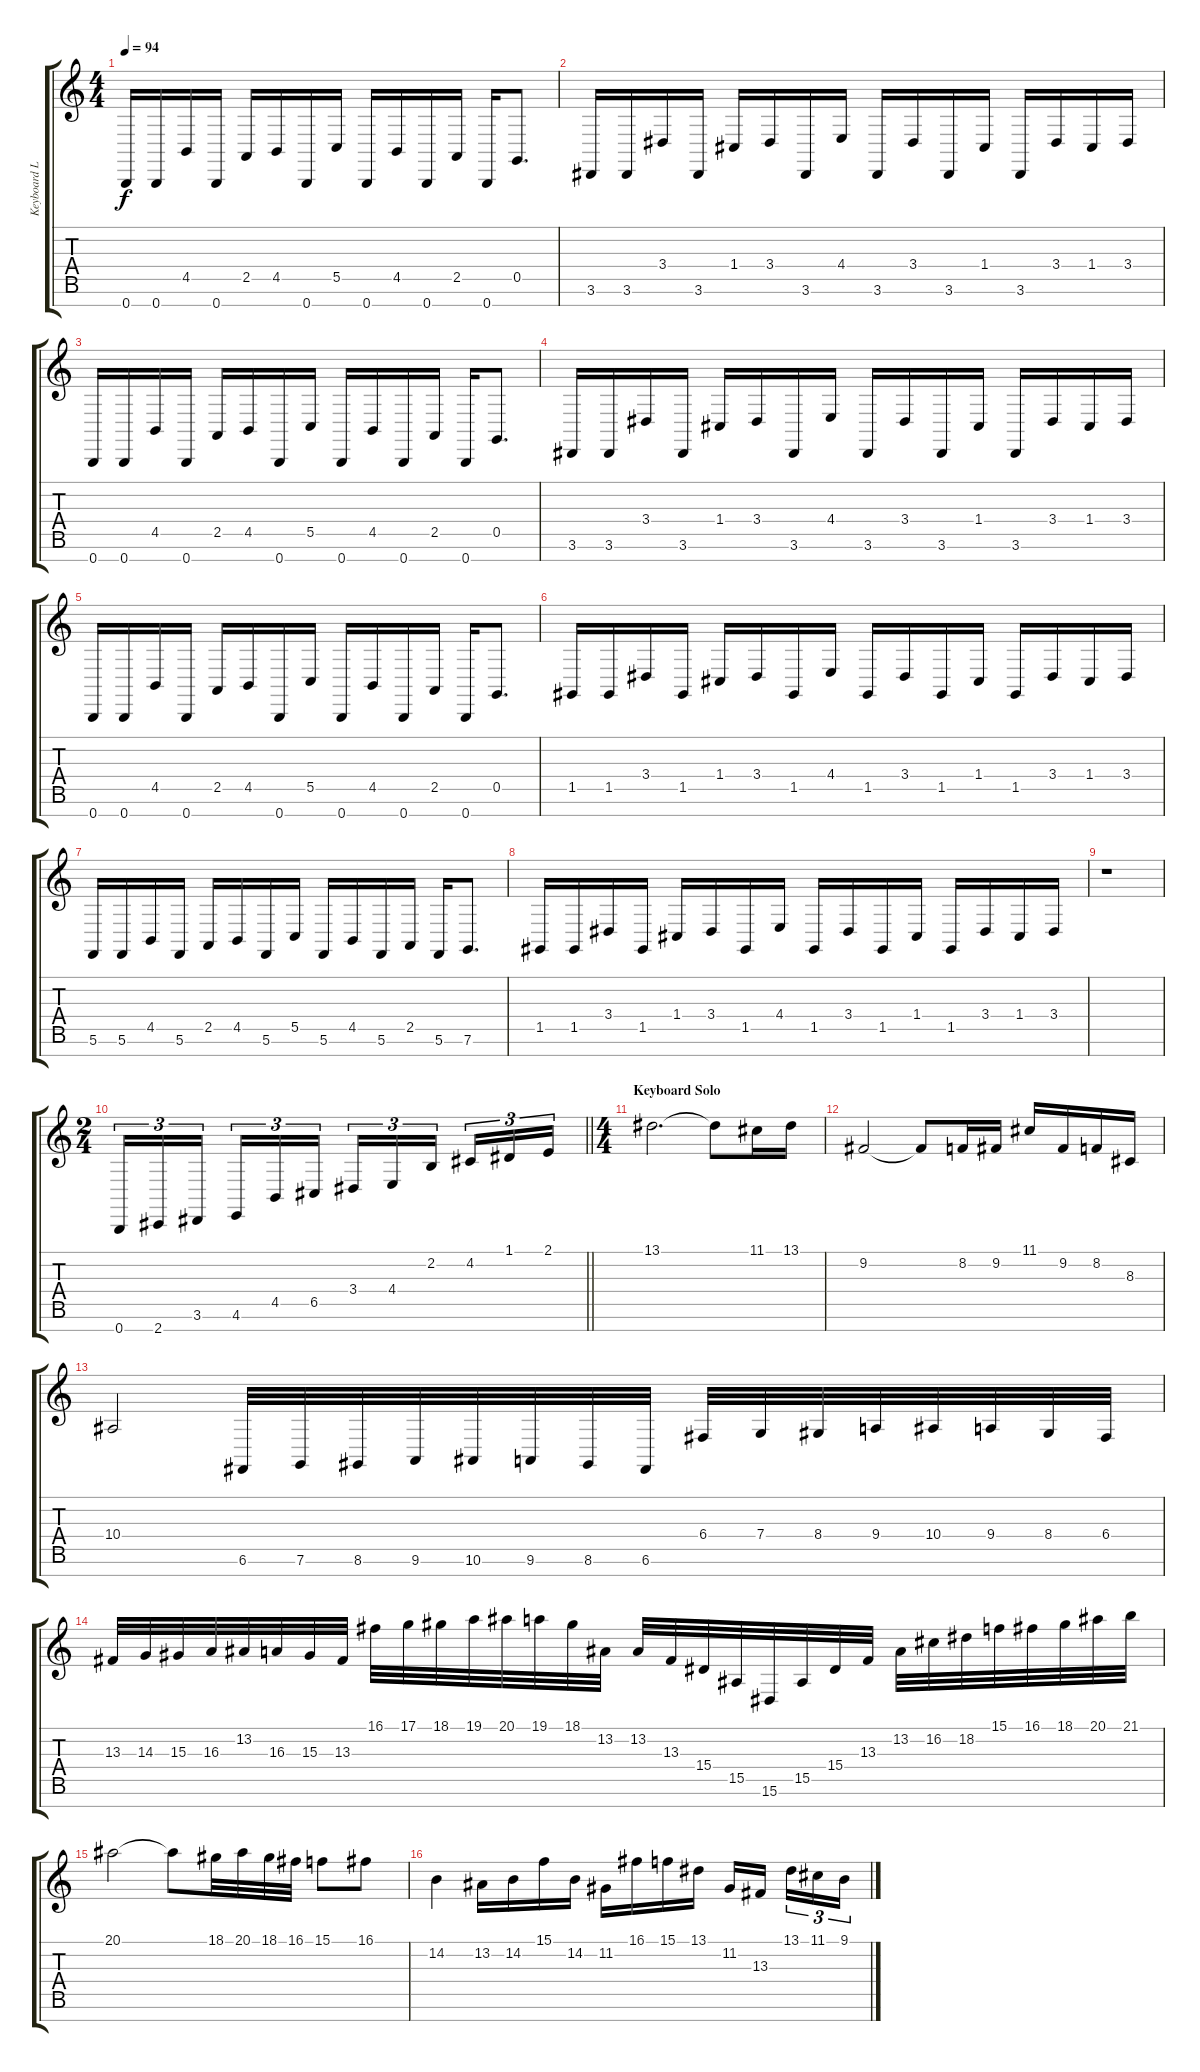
\track ("Keyboard Lead" "Keyboard L") {instrument lead2sawtooth}
\staff {score tabs}
\tuning (D4 A3 F3 C3 G2 C2 B1) {hide}
\ts (4 4)
\tempo 94
\clef g2
\ks c
0.7.16{dy f} 0.7.16 4.5.16 0.7.16 2.5.16 4.5.16 0.7.16 5.5.16 0.7.16 4.5.16 0.7.16 2.5.16 0.7.16 0.5.8{d} |
3.6.16 3.6.16 3.4.16 3.6.16 1.4.16 3.4.16 3.6.16 4.4.16 3.6.16 3.4.16 3.6.16 1.4.16 3.6.16 3.4.16 1.4.16 3.4.16 |
0.7.16 0.7.16 4.5.16 0.7.16 2.5.16 4.5.16 0.7.16 5.5.16 0.7.16 4.5.16 0.7.16 2.5.16 0.7.16 0.5.8{d} |
3.6.16 3.6.16 3.4.16 3.6.16 1.4.16 3.4.16 3.6.16 4.4.16 3.6.16 3.4.16 3.6.16 1.4.16 3.6.16 3.4.16 1.4.16 3.4.16 |
0.7.16 0.7.16 4.5.16 0.7.16 2.5.16 4.5.16 0.7.16 5.5.16 0.7.16 4.5.16 0.7.16 2.5.16 0.7.16 0.5.8{d} |
1.5.16 1.5.16 3.4.16 1.5.16 1.4.16 3.4.16 1.5.16 4.4.16 1.5.16 3.4.16 1.5.16 1.4.16 1.5.16 3.4.16 1.4.16 3.4.16 |
5.6.16 5.6.16 4.5.16 5.6.16 2.5.16 4.5.16 5.6.16 5.5.16 5.6.16 4.5.16 5.6.16 2.5.16 5.6.16 7.6.8{d} |
1.5.16 1.5.16 3.4.16 1.5.16 1.4.16 3.4.16 1.5.16 4.4.16 1.5.16 3.4.16 1.5.16 1.4.16 1.5.16 3.4.16 1.4.16 3.4.16 |
r.1 |
\ts (2 4)
\barLineRight lightlight
0.7.16{tu (3 2) volume 16 instrument lead1square} 2.7.16{tu (3 2)} 3.6.16{tu (3 2) beam splitsecondary} 4.6.16{tu (3 2)} 4.5.16{tu (3 2)} 6.5.16{tu (3 2)} 3.4.16{tu (3 2)} 4.4.16{tu (3 2)} 2.2.16{tu (3 2) beam splitsecondary} 4.2.16{tu (3 2)} 1.1.16{tu (3 2)} 2.1.16{tu (3 2)} |
\ts (4 4)
\section ("" "Keyboard Solo")
13.1.2{d} 13.1{t}.8 11.1.16 13.1.16 |
9.2.2 9.2{t}.8 8.2.16 9.2.16 11.1.16 9.2.16 8.2.16 8.3.16 |
10.4.2 6.6.32 7.6.32 8.6.32 9.6.32 10.6.32 9.6.32 8.6.32 6.6.32 6.4.32 7.4.32 8.4.32 9.4.32 10.4.32 9.4.32 8.4.32 6.4.32 |
13.3.32 14.3.32 15.3.32 16.3.32 13.2.32 16.3.32 15.3.32 13.3.32 16.1.32 17.1.32 18.1.32 19.1.32 20.1.32 19.1.32 18.1.32 13.2.32 13.2.32 13.3.32 15.4.32 15.5.32 15.6.32 15.5.32 15.4.32 13.3.32 13.2.32 16.2.32 18.2.32 15.1.32 16.1.32 18.1.32 20.1.32 21.1.32 |
20.1.2 20.1{t}.8 18.1.32 20.1.32 18.1.32 16.1.32 15.1.8 16.1.8 |
14.2.4 13.2.16 14.2.16 15.1.16 14.2.16 11.2.16 16.1.16 15.1.16 13.1.16 11.2.16 13.3.16{beam splitsecondary} 13.1.16{tu (3 2)} 11.1.16{tu (3 2)} 9.1.16{tu (3 2)}
